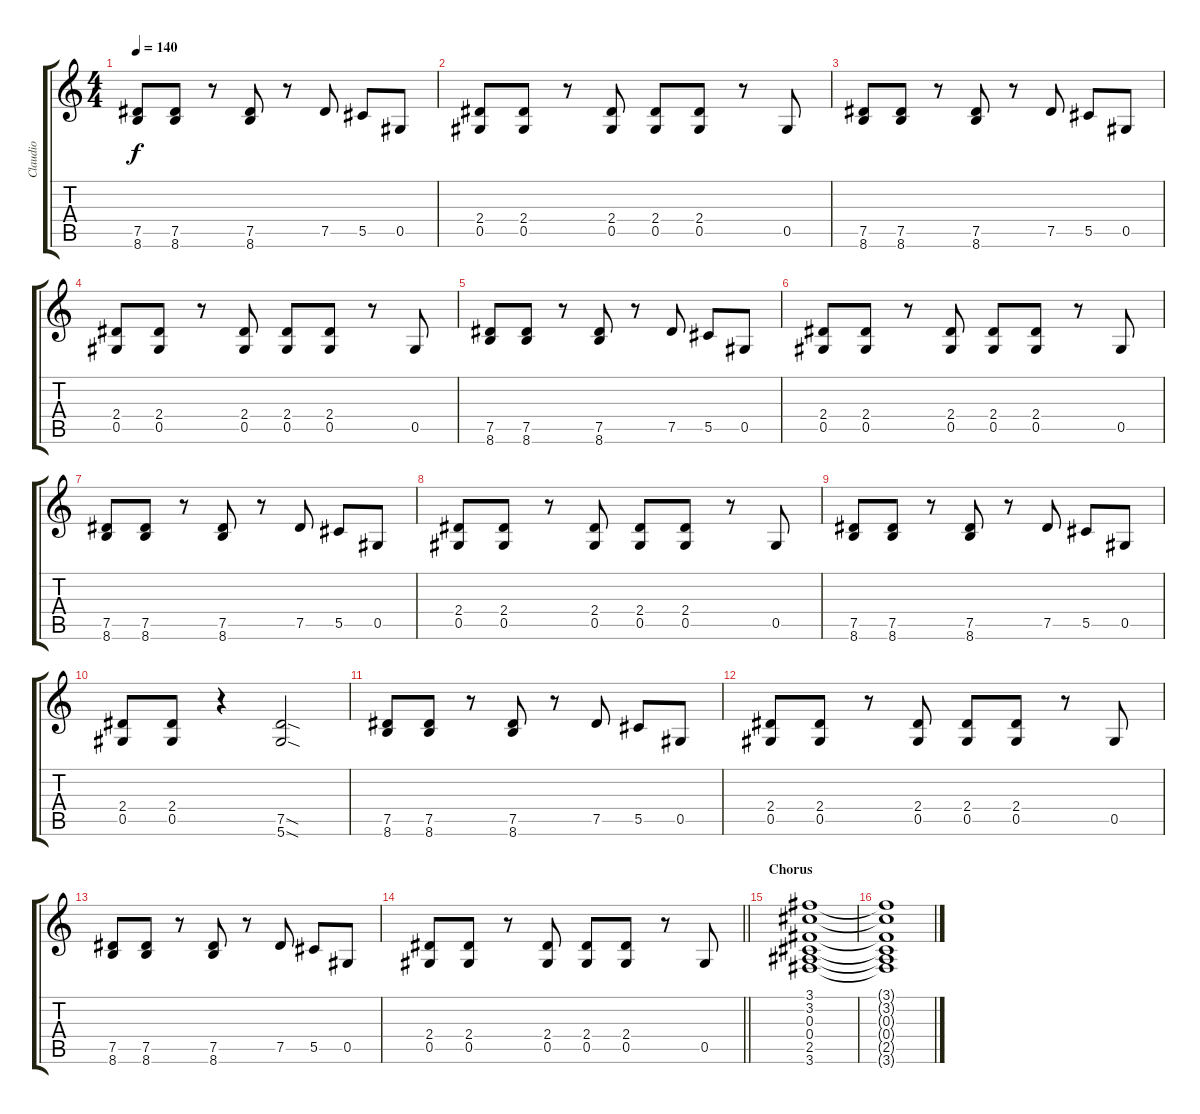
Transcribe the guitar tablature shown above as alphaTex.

\track ("Claudio" "Claudio") {instrument electricguitarmuted}
\staff {score tabs}
\tuning (Eb4 Bb3 Gb3 Db3 Ab2 Eb2) {hide}
\ts (4 4)
\tempo 140
\clef g2
\ks c
(7.5 8.6).8{dy f} (7.5 8.6).8 r.8 (7.5 8.6).8 r.8 7.5.8 5.5.8 0.5.8 |
(2.4 0.5).8 (2.4 0.5).8 r.8 (2.4 0.5).8 (2.4 0.5).8 (2.4 0.5).8 r.8 0.5.8 |
(7.5 8.6).8 (7.5 8.6).8 r.8 (7.5 8.6).8 r.8 7.5.8 5.5.8 0.5.8 |
(2.4 0.5).8 (2.4 0.5).8 r.8 (2.4 0.5).8 (2.4 0.5).8 (2.4 0.5).8 r.8 0.5.8 |
(7.5 8.6).8 (7.5 8.6).8 r.8 (7.5 8.6).8 r.8 7.5.8 5.5.8 0.5.8 |
(2.4 0.5).8 (2.4 0.5).8 r.8 (2.4 0.5).8 (2.4 0.5).8 (2.4 0.5).8 r.8 0.5.8 |
(7.5 8.6).8 (7.5 8.6).8 r.8 (7.5 8.6).8 r.8 7.5.8 5.5.8 0.5.8 |
(2.4 0.5).8 (2.4 0.5).8 r.8 (2.4 0.5).8 (2.4 0.5).8 (2.4 0.5).8 r.8 0.5.8 |
(7.5 8.6).8 (7.5 8.6).8 r.8 (7.5 8.6).8 r.8 7.5.8 5.5.8 0.5.8 |
(2.4 0.5).8 (2.4 0.5).8 r.4 (7.5{sod} 5.6{sod}).2 |
(7.5 8.6).8 (7.5 8.6).8 r.8 (7.5 8.6).8 r.8 7.5.8 5.5.8 0.5.8 |
(2.4 0.5).8 (2.4 0.5).8 r.8 (2.4 0.5).8 (2.4 0.5).8 (2.4 0.5).8 r.8 0.5.8 |
(7.5 8.6).8 (7.5 8.6).8 r.8 (7.5 8.6).8 r.8 7.5.8 5.5.8 0.5.8 |
\barLineRight lightlight
(2.4 0.5).8 (2.4 0.5).8 r.8 (2.4 0.5).8 (2.4 0.5).8 (2.4 0.5).8 r.8 0.5.8 |
\section ("" "Chorus")
(3.1 3.2 0.3 0.4 2.5 3.6).1 |
(3.1{t} 3.2{t} 0.3{t} 0.4{t} 2.5{t} 3.6{t}).1
